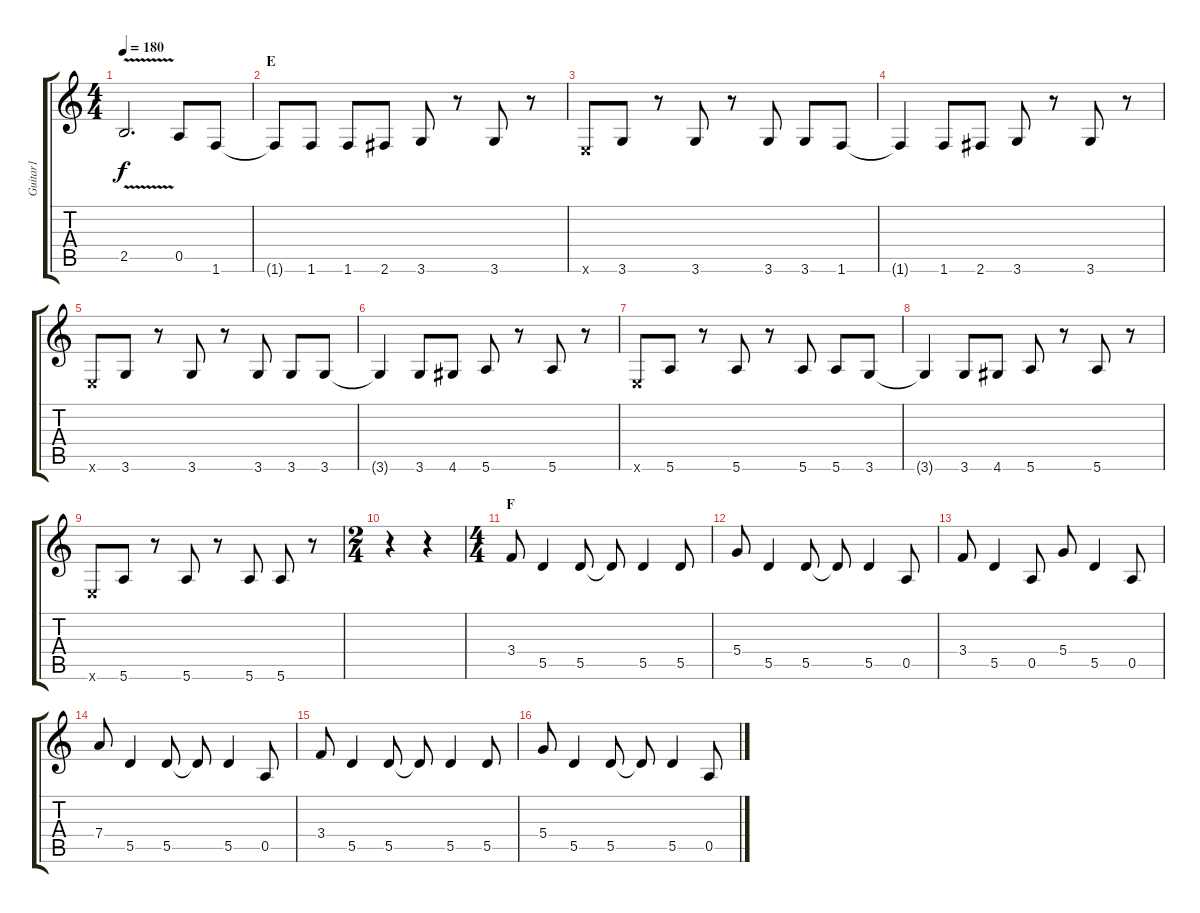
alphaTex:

\track ("Guitar1" "Guitar1") {instrument distortionguitar}
\staff {score tabs}
\tuning (E4 B3 G3 D3 A2 E2) {hide}
\ts (4 4)
\tempo 180
\clef g2
\ks c
2.5{v t}.2{d dy f} 0.5.8 1.6.8 |
\section ("" "E")
1.6{t}.8 1.6.8 1.6.8 2.6.8 3.6.8 r.8 3.6.8 r.8 |
0.6{x}.8 3.6.8 r.8 3.6.8 r.8 3.6.8 3.6.8 1.6.8 |
1.6{t}.4 1.6.8 2.6.8 3.6.8 r.8 3.6.8 r.8 |
0.6{x}.8 3.6.8 r.8 3.6.8 r.8 3.6.8 3.6.8 3.6.8 |
3.6{t}.4 3.6.8 4.6.8 5.6.8 r.8 5.6.8 r.8 |
0.6{x}.8 5.6.8 r.8 5.6.8 r.8 5.6.8 5.6.8 3.6.8 |
3.6{t}.4 3.6.8 4.6.8 5.6.8 r.8 5.6.8 r.8 |
0.6{x}.8 5.6.8 r.8 5.6.8 r.8 5.6.8 5.6.8 r.8 |
\ts (2 4)
r.4 r.4 |
\ts (4 4)
\section ("" "F")
3.4.8 5.5.4 5.5.8 5.5{t}.8 5.5.4 5.5.8 |
5.4.8 5.5.4 5.5.8 5.5{t}.8 5.5.4 0.5.8 |
3.4.8 5.5.4 0.5.8 5.4.8 5.5.4 0.5.8 |
7.4.8 5.5.4 5.5.8 5.5{t}.8 5.5.4 0.5.8 |
3.4.8 5.5.4 5.5.8 5.5{t}.8 5.5.4 5.5.8 |
5.4.8 5.5.4 5.5.8 5.5{t}.8 5.5.4 0.5.8
